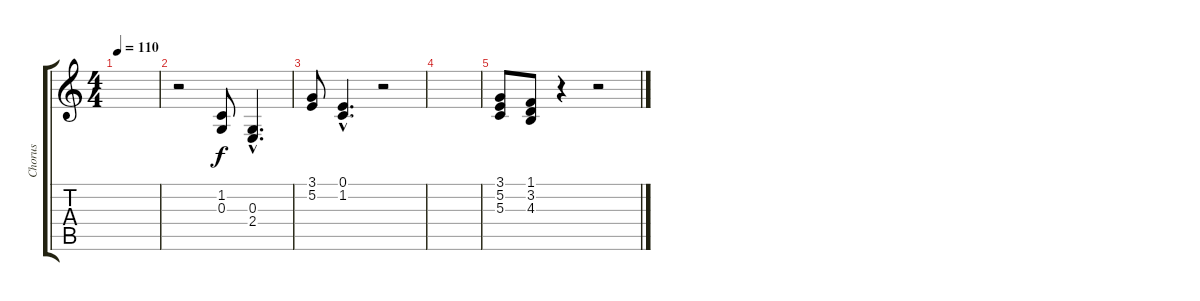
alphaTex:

\track ("Chorus" "Chorus") {instrument flute}
\staff {score tabs}
\tuning (E4 B3 G3 D3 A2 E2) {hide}
\ts (4 4)
\tempo 110
\clef g2
\ks c
|
r.2 (1.2 0.3).8 (0.3{hac} 2.4{hac}).4{d} |
(3.1 5.2).8 (0.1{hac} 1.2{hac}).4{d} r.2 |
|
(3.1 5.2 5.3).8 (1.1 3.2 4.3).8 r.4 r.2
